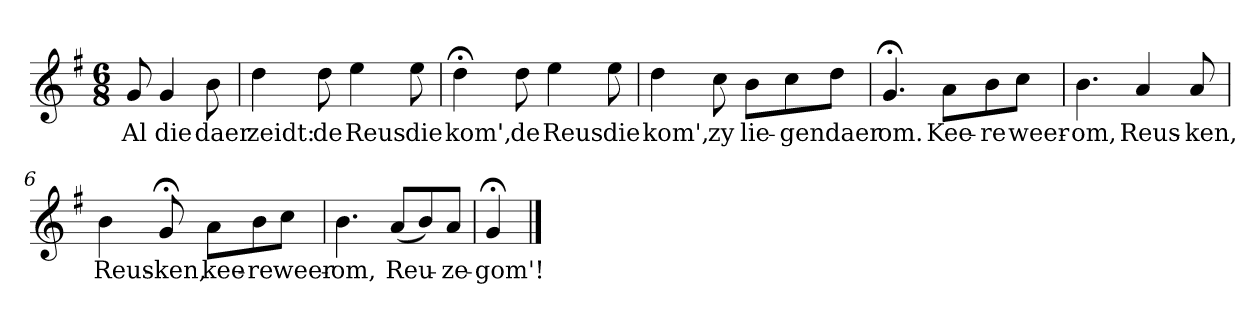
**kern	**text
*part1	*part1
*staff1	*staff1
*k[f#]	*
*G:	*
*M6/8	*
*MM120	*
=	=
8g	Al
4g	die
8b	daer
=1	=1
4dd	zeidt:
8dd	de
4ee	Reus
8ee	die
=2	=2
4dd;<	kom',
8dd	de
4ee	Reus
8ee	die
=3	=3
4dd	kom',
8cc	zy
8bL	lie-
8cc	-gen
8ddJ	daer
=4	=4
4.g;<	om.
8aL	Kee-
8b	-re
8ccJ	weer-
=5	=5
4.b	-om,
4a	Reus-
8a	-ken,
=6	=6
4b	Reus-
8g;<	-ken,
8aL	kee-
8b	-re
8ccJ	weer-
=7	=7
4.b	-om,
(8aL	Reu-
8b)	.
8aJ	-ze-
=8	=8
4g;<	-gom'!
==	==
*-	*-
